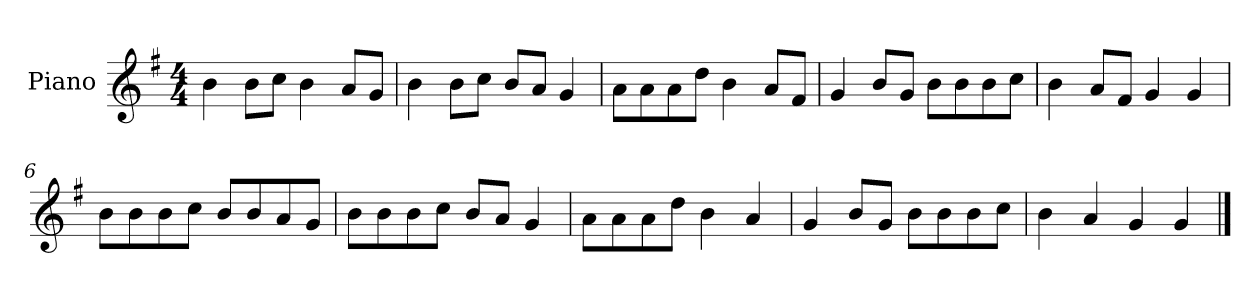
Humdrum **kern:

**kern
*part1
*staff1
*I"Piano
*I'P-no
*clefG2
*k[f#]
*M4/4
*MM90
=1
4b\
8b\L
8cc\J
4b\
8a/L
8g/J
=2
4b\
8b\L
8cc\J
8b/L
8a/J
4g/
=3
8a\L
8a\
8a\
8dd\J
4b\
8a/L
8f#/J
=4
4g/
8b/L
8g/J
8b\L
8b\
8b\
8cc\J
=5
4b\
8a/L
8f#/J
4g/
4g/
=6
8b\L
8b\
8b\
8cc\J
8b/L
8b/
8a/
8g/J
!!LO:LB:g=z
=7
8b\L
8b\
8b\
8cc\J
8b/L
8a/J
4g/
=8
8a\L
8a\
8a\
8dd\J
4b\
4a/
=9
4g/
8b/L
8g/J
8b\L
8b\
8b\
8cc\J
=10
4b\
4a/
4g/
4g/
==
*-
